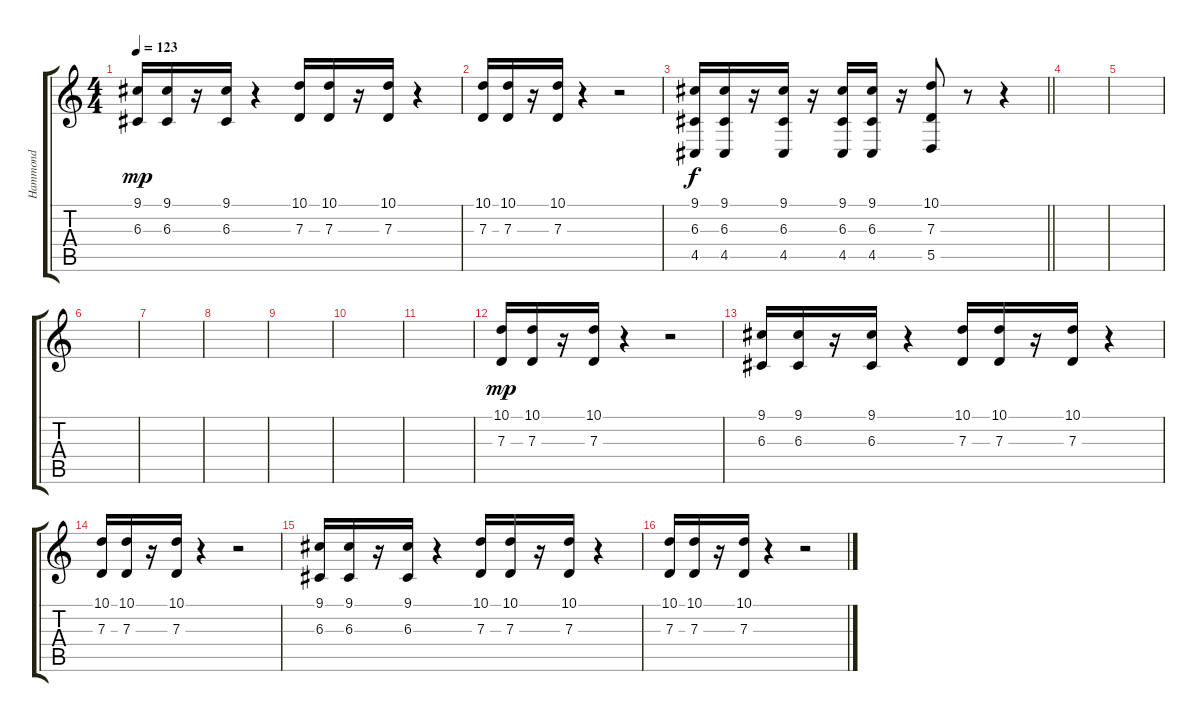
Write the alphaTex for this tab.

\track ("Hammond" "Hammond") {instrument drawbarorgan}
\staff {score tabs}
\tuning (E4 B3 G3 D3 A2 E2) {hide}
\ts (4 4)
\tempo 123
\clef g2
\ks c
(9.1 6.3).16{dy mp} (9.1 6.3).16 r.16 (9.1 6.3).16 r.4 (10.1 7.3).16 (10.1 7.3).16 r.16 (10.1 7.3).16 r.4 |
(10.1 7.3).16 (10.1 7.3).16 r.16 (10.1 7.3).16 r.4 r.2 |
\barLineRight lightlight
(9.1 6.3 4.5).16{dy f} (9.1 6.3 4.5).16 r.16 (9.1 6.3 4.5).16 r.16 (9.1 6.3 4.5).16 (9.1 6.3 4.5).16 r.16 (10.1 7.3 5.5).8 r.8 r.4 |
|
|
|
|
|
|
|
|
(10.1 7.3).16{dy mp} (10.1 7.3).16 r.16 (10.1 7.3).16 r.4 r.2 |
(9.1 6.3).16 (9.1 6.3).16 r.16 (9.1 6.3).16 r.4 (10.1 7.3).16 (10.1 7.3).16 r.16 (10.1 7.3).16 r.4 |
(10.1 7.3).16 (10.1 7.3).16 r.16 (10.1 7.3).16 r.4 r.2 |
(9.1 6.3).16 (9.1 6.3).16 r.16 (9.1 6.3).16 r.4 (10.1 7.3).16 (10.1 7.3).16 r.16 (10.1 7.3).16 r.4 |
(10.1 7.3).16 (10.1 7.3).16 r.16 (10.1 7.3).16 r.4 r.2
